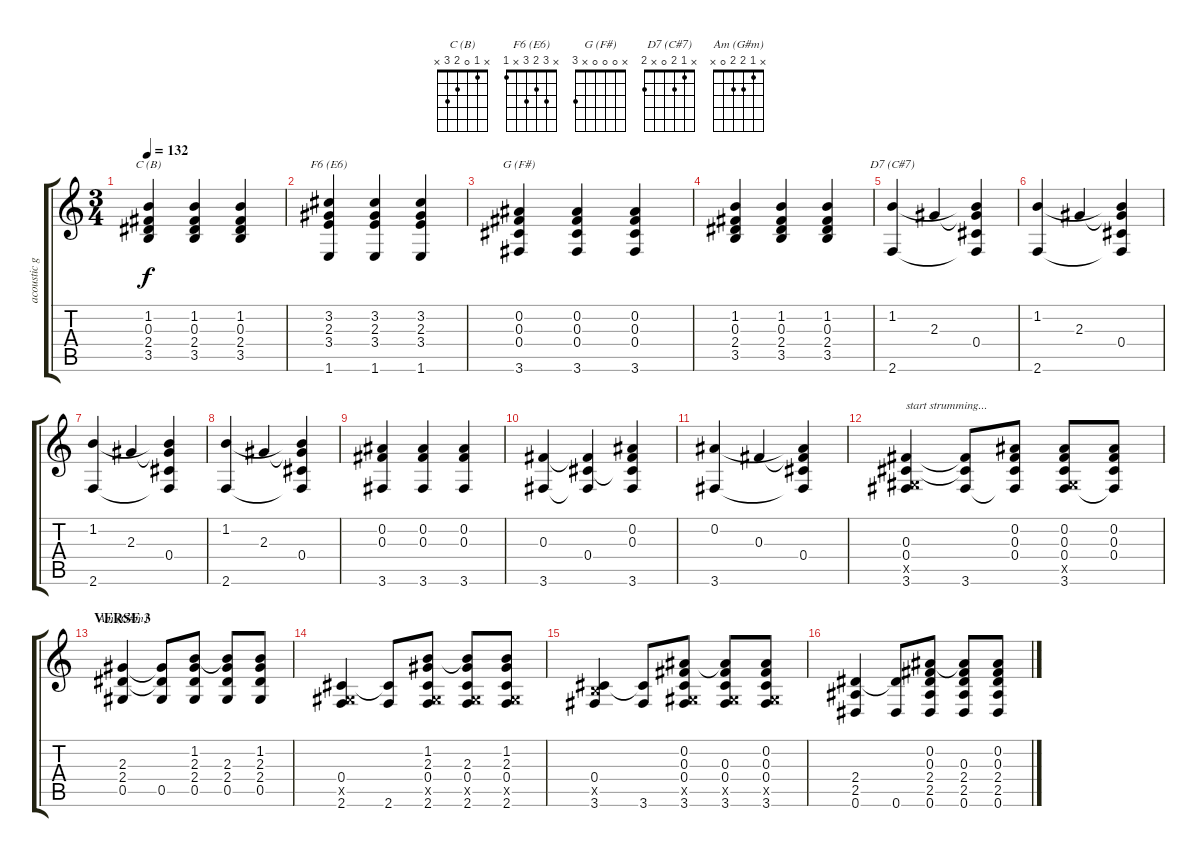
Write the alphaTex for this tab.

\track ("acoustic guitar (1/2 step down)" "acoustic g") {instrument acousticguitarnylon}
\staff {score tabs}
\tuning (Eb4 Bb3 Gb3 Db3 Ab2 Eb2) {hide}
\chord ("C (B)" x 1 0 2 3 x)
\chord ("F6 (E6)" x 3 2 3 x 1)
\chord ("G (F#)" x 0 0 0 x 3)
\chord ("D7 (C#7)" x 1 2 0 x 2)
\chord ("Am (G#m)" x 1 2 2 0 x)
\ts (3 4)
\tempo 132
\clef g2
\ks c
(1.2 0.3 2.4 3.5).4{ch "C (B)" dy f} (1.2 0.3 2.4 3.5).4 (1.2 0.3 2.4 3.5).4 |
(3.2 2.3 3.4 1.6).4{ch "F6 (E6)"} (3.2 2.3 3.4 1.6).4 (3.2 2.3 3.4 1.6).4 |
(0.2 0.3 0.4 3.6).4{ch "G (F#)"} (0.2 0.3 0.4 3.6).4 (0.2 0.3 0.4 3.6).4 |
(1.2 0.3 2.4 3.5).4 (1.2 0.3 2.4 3.5).4 (1.2 0.3 2.4 3.5).4 |
(1.2 2.6).4{ch "D7 (C#7)"} 2.3.4 (1.2{t} 2.3{t} 0.4 2.6{t}).4 |
(1.2 2.6).4 2.3.4 (1.2{t} 2.3{t} 0.4 2.6{t}).4 |
(1.2 2.6).4 2.3.4 (1.2{t} 2.3{t} 0.4 2.6{t}).4 |
(1.2 2.6).4 2.3.4 (1.2{t} 2.3{t} 0.4 2.6{t}).4 |
(0.2 0.3 3.6).4 (0.2 0.3 3.6).4 (0.2 0.3 3.6).4 |
(0.3 3.6).4 (0.3{t} 0.4 3.6{t}).4 (0.2 0.3 0.4{t} 3.6).4 |
(0.2 3.6).4 0.3.4 (0.2{t} 0.3{t} 0.4 3.6{t}).4 |
(0.3 0.4 0.5{x} 3.6).4{txt "start strumming..."} (0.3{t} 0.4{t} 3.6).8 (0.2 0.3 0.4 3.6{t}).8 (0.2 0.3 0.4 0.5{x} 3.6).8 (0.2 0.3 0.4 3.6{t}).8 |
\section ("" "VERSE 3")
(2.3 2.4 0.5).4{ch "Am (G#m)"} (2.3{t} 2.4{t} 0.5).8 (1.2 2.3 2.4 0.5).8 (1.2{t} 2.3 2.4 0.5).8 (1.2 2.3 2.4 0.5).8 |
(0.4 0.5{x} 2.6).4 (0.4{t} 2.6).8 (1.2 2.3 0.4 0.5{x} 2.6).8 (1.2{t} 2.3 0.4 0.5{x} 2.6).8 (1.2 2.3 0.4 0.5{x} 2.6).8 |
(0.4 3.5{x} 3.6).4 (0.4{t} 3.6).8 (0.2 0.3 0.4 0.5{x} 3.6).8 (0.2{t} 0.3 0.4 0.5{x} 3.6).8 (0.2 0.3 0.4 0.5{x} 3.6).8 |
(2.4 2.5 0.6).4 (2.4{t} 0.6).8 (0.2 0.3 2.4 2.5 0.6).8 (0.2{t} 0.3 2.4 2.5 0.6).8 (0.2 0.3 2.4 2.5 0.6).8
